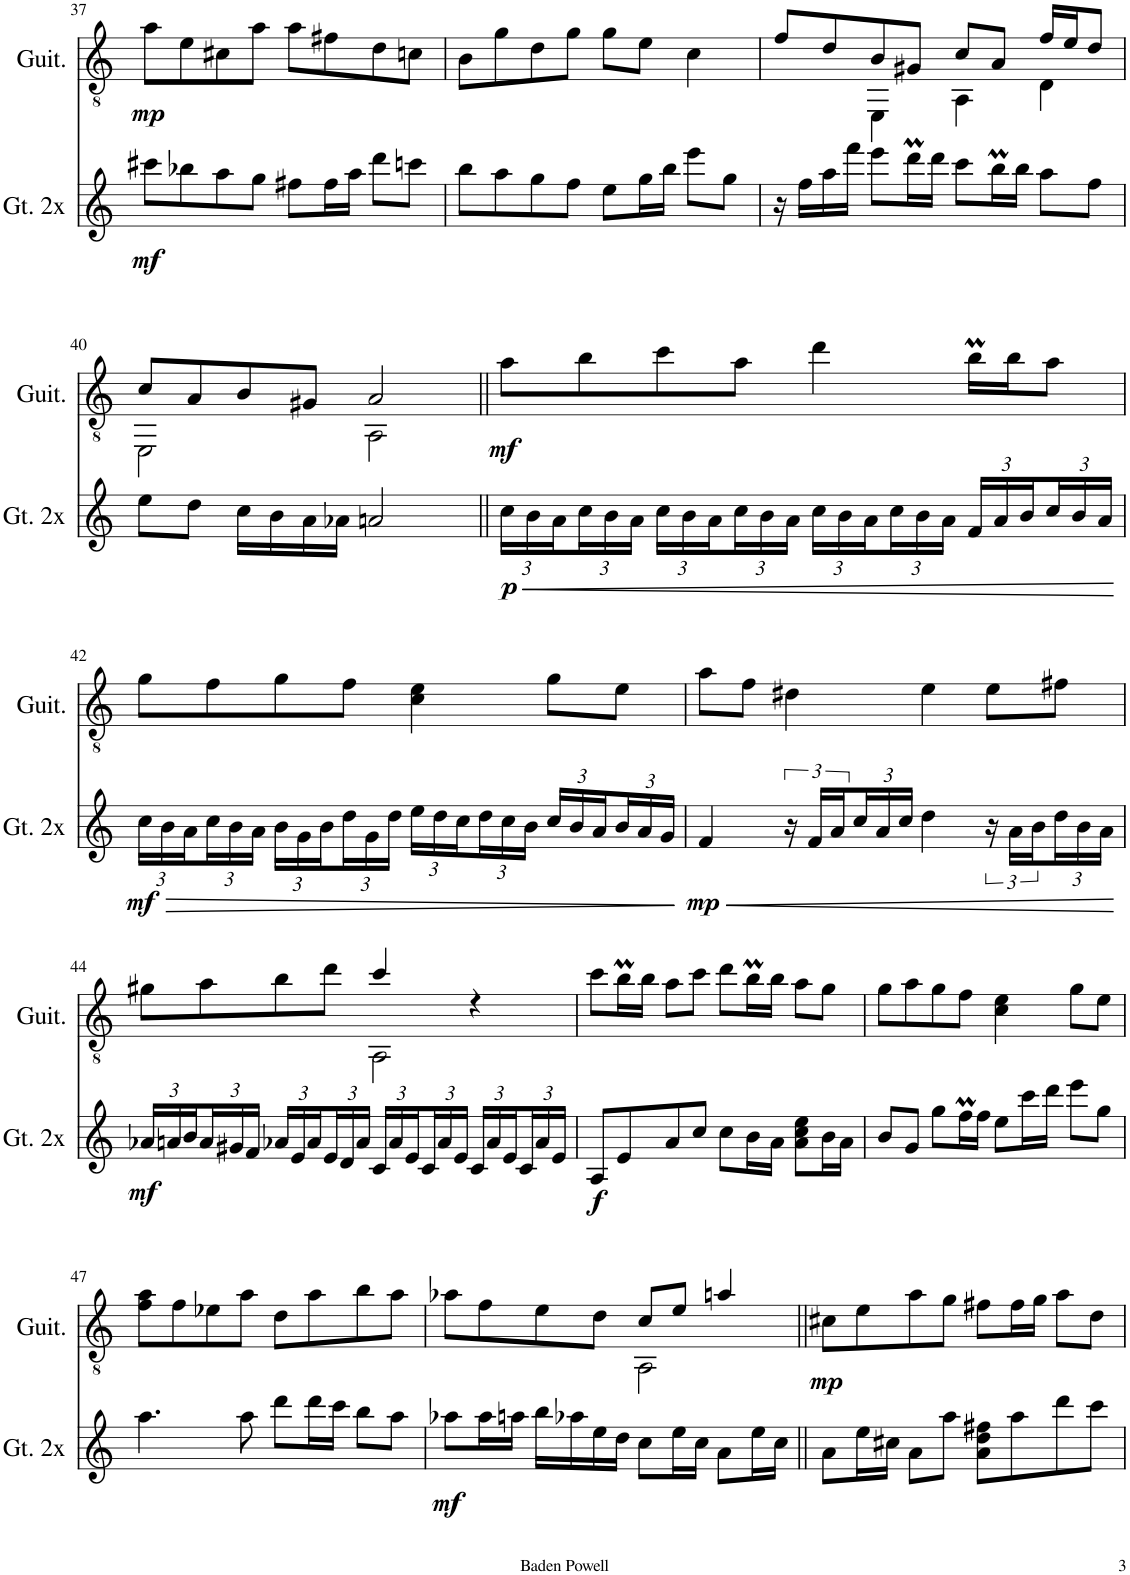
**kern	**dynam	**kern	**dynam
*part2	*part2	*part1	*part1
*staff2	*staff2	*staff1	*staff1
*I"Guitar (2x speed)	*	*I"Guitar	*
*I'Gt. 2x	*	*I'Guit.	*
!!LO:PB:g=z
*clefG2	*	*clefGv2	*
*k[]	*	*k[]	*
*M4/4	*	*M4/4	*
=37	=37	=37	=37
!	!LO:DY:b	!	!LO:DY:b
8ccc#X\L	mf	8a\L	mp
8bb-X\	.	8e\	.
8aa\	.	8c#X\	.
8gg\J	.	8a\J	.
8ff#X\L	.	8a\L	.
16ff#\L	.	8f#X\	.
16aa\JJ	.	.	.
8ddd\L	.	8d\	.
8cccn\J	.	8cn\J	.
=38	=38	=38	=38
8bb\L	.	8B\L	.
8aa\	.	8g\	.
8gg\	.	8d\	.
8ff\J	.	8g\J	.
8ee\L	.	8g\L	.
16gg\L	.	8e\J	.
16bb\JJ	.	.	.
8eee\L	.	4c\	.
8gg\J	.	.	.
=39	=39	=39	=39
*	*	*^	*
16r	.	8f/L	4ryy	.
16ff\LL	.	.	.	.
16aa\	.	8d/	.	.
16fff\JJ	.	.	.	.
8eee\L	.	8B/	4EE\	.
16dddM\L	.	8G#X/J	.	.
16ddd\JJ	.	.	.	.
8ccc\L	.	8c/L	4AA\	.
16bbm\L	.	8A/J	.	.
16bb\JJ	.	.	.	.
8aa\L	.	16f/LL	4D\	.
.	.	16e/J	.	.
8ff\J	.	8d/J	.	.
!!LO:LB:g=z	!!
=40	=40	=40	=40	=40
8ee\L	.	8c/L	2EE\	.
8dd\J	.	8A/	.	.
16cc\LL	.	8B/	.	.
16b\	.	.	.	.
16a\	.	8G#X/J	.	.
16a-X\JJ	.	.	.	.
2an/	.	2A/	2AA\	.
*	*	*v	*v	*
=41||	=41||	=41||	=41||
*Xbrackettup	*	*	*
*	*	*^	*
!	!LO:HP:b	!	!	!
!	!LO:DY:n=1:b	!	!	!LO:DY:b
*	*	*v	*v	*
24cc\LL	< p	8a\L	mf
24b\	.	.	.
24a\	.	.	.
24cc\	.	8b\	.
24b\	.	.	.
24a\JJ	.	.	.
24cc\LL	.	8cc\	.
24b\	.	.	.
24a\	.	.	.
24cc\	.	8a\J	.
24b\	.	.	.
24a\JJ	.	.	.
24cc\LL	.	4dd\	.
24b\	.	.	.
24a\	.	.	.
24cc\	.	.	.
24b\	.	.	.
24a\JJ	.	.	.
24f/LL	.	16bm\LL	.
24a/	.	.	.
.	.	16b\J	.
24b/	.	.	.
24cc/	.	8a\J	.
24b/	.	.	.
24a/JJ	.	.	.
.	[	.	.
!!LO:LB:g=z
=42	=42	=42	=42
!	!LO:HP:b	!	!
!	!LO:DY:n=1:b	!	!
24cc\LL	> mf	8g\L	.
24b\	.	.	.
24a\	.	.	.
24cc\	.	8f\	.
24b\	.	.	.
24a\JJ	.	.	.
24b\LL	.	8g\	.
24g\	.	.	.
24b\	.	.	.
24dd\	.	8f\J	.
24g\	.	.	.
24dd\JJ	.	.	.
24ee\LL	.	4c\ 4e\	.
24dd\	.	.	.
24cc\	.	.	.
24dd\	.	.	.
24cc\	.	.	.
24b\JJ	.	.	.
24cc/LL	.	8g\L	.
24b/	.	.	.
24a/	.	.	.
24b/	.	8e\J	.
24a/	.	.	.
24g/JJ	.	.	.
.	]	.	.
=43	=43	=43	=43
!	!LO:HP:b	!	!
!	!LO:DY:n=1:b	!	!
4f/	< mp	8a\L	.
.	.	8f\J	.
*brackettup	*	*	*
24r	.	4d#X\	.
24f/LL	.	.	.
24a/	.	.	.
*Xbrackettup	*	*	*
24cc/	.	.	.
24a/	.	.	.
24cc/JJ	.	.	.
4dd\	.	4e\	.
*brackettup	*	*	*
24r	.	8e\L	.
24a\LL	.	.	.
24b\	.	.	.
*Xbrackettup	*	*	*
24dd\	.	8f#X\J	.
24b\	.	.	.
24a\JJ	.	.	.
.	[	.	.
!!LO:LB:g=z
=44	=44	=44	=44
*	*	*^	*
!	!LO:DY:b	!	!	!
24a-X/LL	mf	8g#X\L	2ryy	.
24an/	.	.	.	.
24b/	.	.	.	.
24a/	.	8a\	.	.
24g#X/	.	.	.	.
24f/JJ	.	.	.	.
24a-X/LL	.	8b\	.	.
24e/	.	.	.	.
24a-/	.	.	.	.
24e/	.	8dd\J	.	.
24d/	.	.	.	.
24a-/JJ	.	.	.	.
24c/LL	.	4cc/	2AA\	.
24a-/	.	.	.	.
24e/	.	.	.	.
24c/	.	.	.	.
24a-/	.	.	.	.
24e/JJ	.	.	.	.
24c/LL	.	4r	.	.
24a-/	.	.	.	.
24e/	.	.	.	.
24c/	.	.	.	.
24a-/	.	.	.	.
24e/JJ	.	.	.	.
*	*	*v	*v	*
=45	=45	=45	=45
!	!LO:DY:b	!	!
8A/L	f	8cc\L	.
8e/	.	16bm\L	.
.	.	16b\JJ	.
8a/	.	8a\L	.
8cc/J	.	8cc\J	.
8cc\L	.	8dd\L	.
16b\L	.	16bm\L	.
16a\JJ	.	16b\JJ	.
8a\ 8cc\ 8ee\L	.	8a\L	.
16b\L	.	8g\J	.
16a\JJ	.	.	.
=46	=46	=46	=46
8b/L	.	8g\L	.
8g/J	.	8a\	.
8gg\L	.	8g\	.
16ffM\L	.	8f\J	.
16ff\JJ	.	.	.
8ee\L	.	4c\ 4e\	.
16ccc\L	.	.	.
16ddd\JJ	.	.	.
8eee\L	.	8g\L	.
8gg\J	.	8e\J	.
!!LO:LB:g=z
=47	=47	=47	=47
4.aa\	.	8f\ 8a\L	.
.	.	8f\	.
.	.	8e-X\	.
8aa\	.	8a\J	.
8ddd\L	.	8d\L	.
16ddd\L	.	8a\	.
16ccc\JJ	.	.	.
8bb\L	.	8b\	.
8aa\J	.	8a\J	.
=48	=48	=48	=48
*	*	*^	*
!	!LO:DY:b	!	!	!
8aa-X\L	mf	8a-X\L	2ryy	.
16aa-\L	.	8f\	.	.
16aan\JJ	.	.	.	.
16bb\LL	.	8e\	.	.
16aa-X\	.	.	.	.
16ee\	.	8d\J	.	.
16dd\JJ	.	.	.	.
8cc\L	.	8c/L	2AA\	.
16ee\L	.	8e/J	.	.
16cc\JJ	.	.	.	.
8a\L	.	4an/	.	.
16ee\L	.	.	.	.
16cc\JJ	.	.	.	.
*	*	*v	*v	*
=49||	=49||	=49||	=49||
!	!	!	!LO:DY:b
8a\L	.	8c#X\L	mp
16ee\L	.	8e\	.
16cc#X\JJ	.	.	.
8a\L	.	8a\	.
8aa\J	.	8g\J	.
8a\ 8dd\ 8ff#X\L	.	8f#X\L	.
8aa\	.	16f#\L	.
.	.	16g\JJ	.
8ddd\	.	8a\L	.
8ccc\J	.	8d\J	.
=	=	=	=
*-	*-	*-	*-
